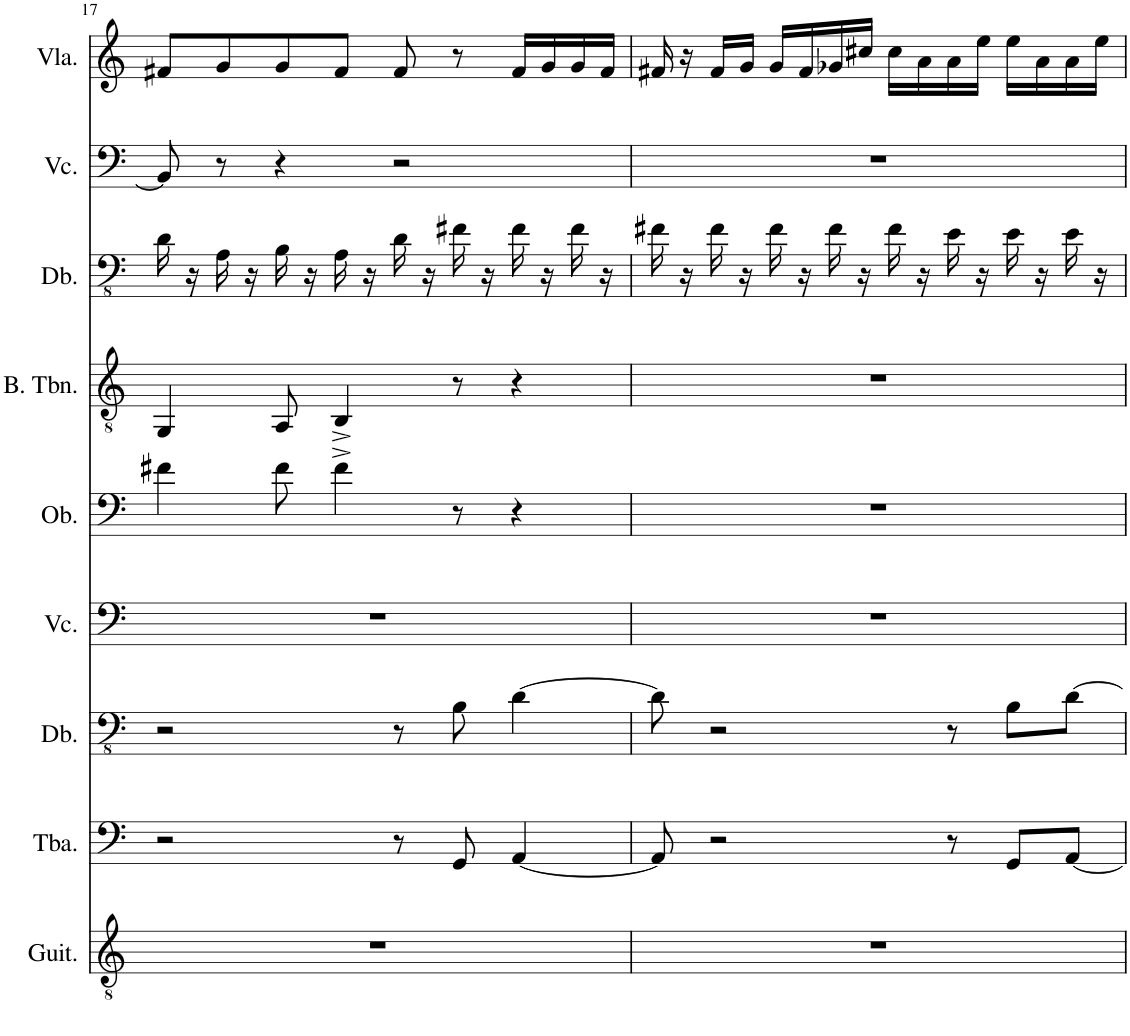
**kern	**kern	**kern	**kern	**kern	**kern	**kern	**kern	**kern
*part9	*part8	*part7	*part6	*part5	*part4	*part3	*part2	*part1
*staff9	*staff8	*staff7	*staff6	*staff5	*staff4	*staff3	*staff2	*staff1
*I"Classical Guitar	*I"Tuba	*I"Double Bass	*I"Violoncello	*I"Oboe	*I"Bass Trombone	*I"Double Bass	*I"Violoncello	*I"Viola
*I'Guit.	*I'Tba.	*I'Db.	*I'Vc.	*I'Ob.	*I'B. Tbn.	*I'Db.	*I'Vc.	*I'Vla.
!!LO:PB:g=z
*clefGv2	*clefF4	*clefFv4	*clefF4	*clefF4	*clefGv2	*clefFv4	*clefF4	*clefG2
*	*	*Trd7c12	*	*	*	*Trd7c12	*	*
*k[]	*k[]	*k[]	*k[]	*k[]	*k[]	*k[]	*k[]	*k[]
*M4/4	*M4/4	*M4/4	*M4/4	*M4/4	*M4/4	*M4/4	*M4/4	*M4/4
=17	=17	=17	=17	=17	=17	=17	=17	=17
1r	2r	2r	1r	4f#X\	4GG/	16D\	8BB/]	8f#X/L
.	.	.	.	.	.	16r	.	.
.	.	.	.	.	.	16AA\	8r	8g/
.	.	.	.	.	.	16r	.	.
.	.	.	.	8f#\	8AA/	16BB\	4r	8g/
.	.	.	.	.	.	16r	.	.
.	.	.	.	4f#^\	4BB^/	16AA\	.	8f#/J
.	.	.	.	.	.	16r	.	.
.	8r	8r	.	.	.	16D\	2r	8f#/
.	.	.	.	.	.	16r	.	.
.	8GG/	8BB\	.	8r	8r	16F#X\	.	8r
.	.	.	.	.	.	16r	.	.
.	[4AA/	[4D\	.	4r	4r	16F#\	.	16f#/LL
.	.	.	.	.	.	16r	.	16g/
.	.	.	.	.	.	16F#\	.	16g/
.	.	.	.	.	.	16r	.	16f#/JJ
=18	=18	=18	=18	=18	=18	=18	=18	=18
1r	8AA/]	8D\]	1r	1r	1r	16F#X\	1r	16f#X/
.	.	.	.	.	.	16r	.	16r
.	2r	2r	.	.	.	16F#\	.	16f#/LL
.	.	.	.	.	.	16r	.	16g/JJ
.	.	.	.	.	.	16F#\	.	16g/LL
.	.	.	.	.	.	16r	.	16f#/
.	.	.	.	.	.	16F#\	.	16g-X/
.	.	.	.	.	.	16r	.	16cc#X/JJ
.	.	.	.	.	.	16F#\	.	16cc#\LL
.	.	.	.	.	.	16r	.	16a\
.	8r	8r	.	.	.	16E\	.	16a\
.	.	.	.	.	.	16r	.	16ee\JJ
.	8GG/L	8BB\L	.	.	.	16E\	.	16ee\LL
.	.	.	.	.	.	16r	.	16a\
.	[8AA/J	[8D\J	.	.	.	16E\	.	16a\
.	.	.	.	.	.	16r	.	16ee\JJ
=	=	=	=	=	=	=	=	=
*-	*-	*-	*-	*-	*-	*-	*-	*-
